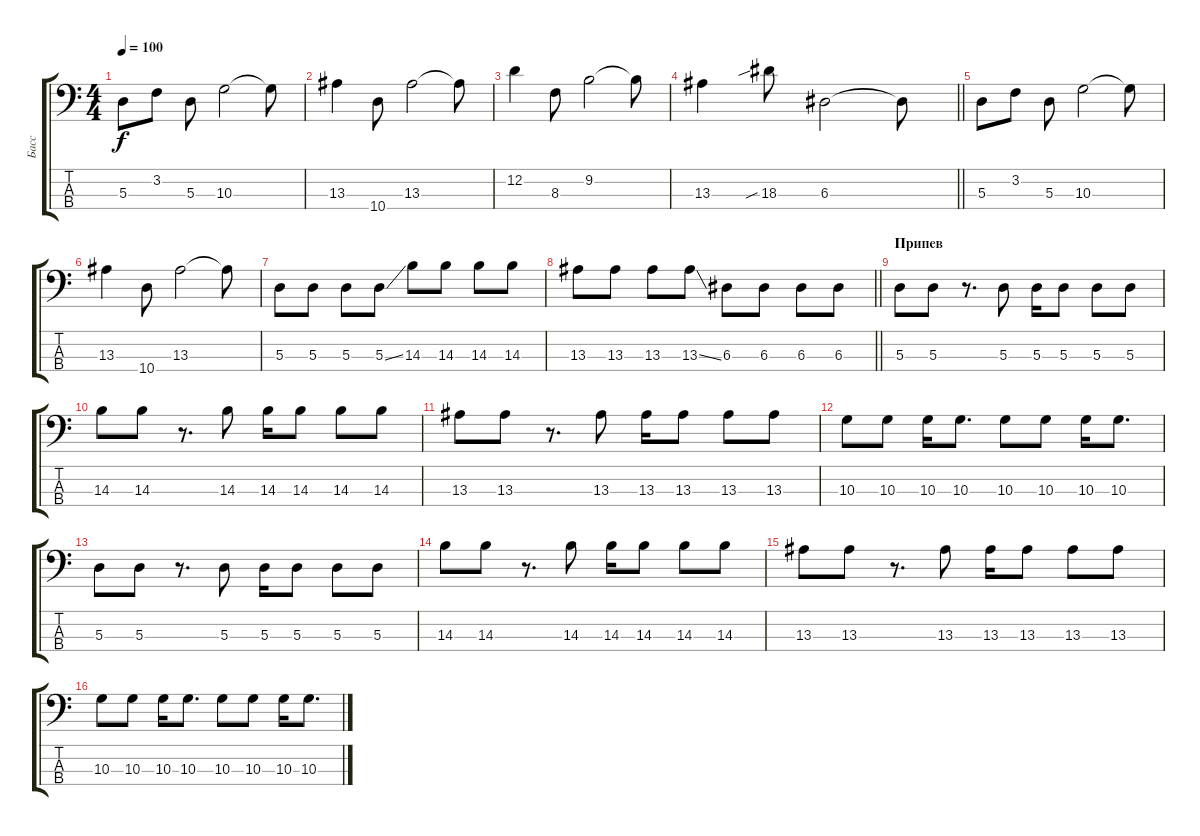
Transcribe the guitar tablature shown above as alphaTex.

\track ("Басс" "Басс") {instrument electricbassfinger}
\staff {score tabs}
\tuning (G2 D2 A1 E1) {hide}
\ts (4 4)
\tempo 100
\clef f4
\ks c
5.3.8{dy f} 3.2.8 5.3.8 10.3.2 10.3{t}.8 |
13.3.4 10.4.8 13.3.2 13.3{t}.8 |
12.2.4 8.3.8 9.2.2 9.2{t}.8 |
\barLineRight lightlight
13.3.4 18.3{sib}.8 6.3.2 6.3{t}.8 |
5.3.8 3.2.8 5.3.8 10.3.2 10.3{t}.8 |
13.3.4 10.4.8 13.3.2 13.3{t}.8 |
5.3.8 5.3.8 5.3.8 5.3{ss}.8 14.3.8 14.3.8 14.3.8 14.3.8 |
\barLineRight lightlight
13.3.8 13.3.8 13.3.8 13.3{ss}.8 6.3.8 6.3.8 6.3.8 6.3.8 |
\section ("" "Припев")
5.3.8 5.3.8 r.8{d} 5.3.8 5.3.16 5.3.8 5.3.8 5.3.8 |
14.3.8 14.3.8 r.8{d} 14.3.8 14.3.16 14.3.8 14.3.8 14.3.8 |
13.3.8 13.3.8 r.8{d} 13.3.8 13.3.16 13.3.8 13.3.8 13.3.8 |
10.3.8 10.3.8 10.3.16 10.3.8{d} 10.3.8 10.3.8 10.3.16 10.3.8{d} |
5.3.8 5.3.8 r.8{d} 5.3.8 5.3.16 5.3.8 5.3.8 5.3.8 |
14.3.8 14.3.8 r.8{d} 14.3.8 14.3.16 14.3.8 14.3.8 14.3.8 |
13.3.8 13.3.8 r.8{d} 13.3.8 13.3.16 13.3.8 13.3.8 13.3.8 |
10.3.8 10.3.8 10.3.16 10.3.8{d} 10.3.8 10.3.8 10.3.16 10.3.8{d}
